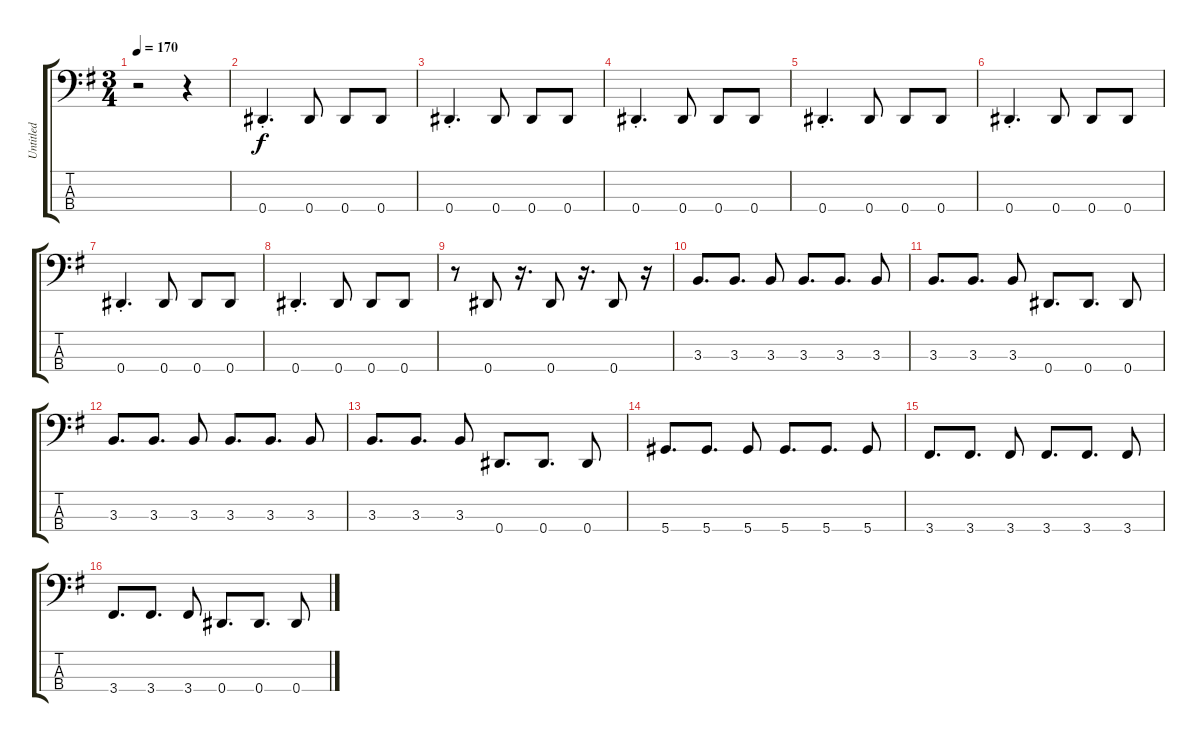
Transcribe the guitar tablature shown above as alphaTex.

\track ("Untitled" "Untitled") {instrument electricbasspick}
\staff {score tabs}
\tuning (Gb2 Db2 Ab1 Eb1) {hide}
\ts (3 4)
\tempo 170
\clef f4
\ks g
r.2{dy f} r.4 |
0.4{st}.4{d} 0.4.8 0.4.8 0.4.8 |
0.4{st}.4{d} 0.4.8 0.4.8 0.4.8 |
0.4{st}.4{d} 0.4.8 0.4.8 0.4.8 |
0.4{st}.4{d} 0.4.8 0.4.8 0.4.8 |
0.4{st}.4{d} 0.4.8 0.4.8 0.4.8 |
0.4{st}.4{d} 0.4.8 0.4.8 0.4.8 |
0.4{st}.4{d} 0.4.8 0.4.8 0.4.8 |
r.8 0.4.8 r.16{d} 0.4.8 r.16{d} 0.4.8 r.16 |
3.3.8{d} 3.3.8{d} 3.3.8 3.3.8{d} 3.3.8{d} 3.3.8 |
3.3.8{d} 3.3.8{d} 3.3.8 0.4.8{d} 0.4.8{d} 0.4.8 |
3.3.8{d} 3.3.8{d} 3.3.8 3.3.8{d} 3.3.8{d} 3.3.8 |
3.3.8{d} 3.3.8{d} 3.3.8 0.4.8{d} 0.4.8{d} 0.4.8 |
5.4.8{d} 5.4.8{d} 5.4.8 5.4.8{d} 5.4.8{d} 5.4.8 |
3.4.8{d} 3.4.8{d} 3.4.8 3.4.8{d} 3.4.8{d} 3.4.8 |
3.4.8{d} 3.4.8{d} 3.4.8 0.4.8{d} 0.4.8{d} 0.4.8
